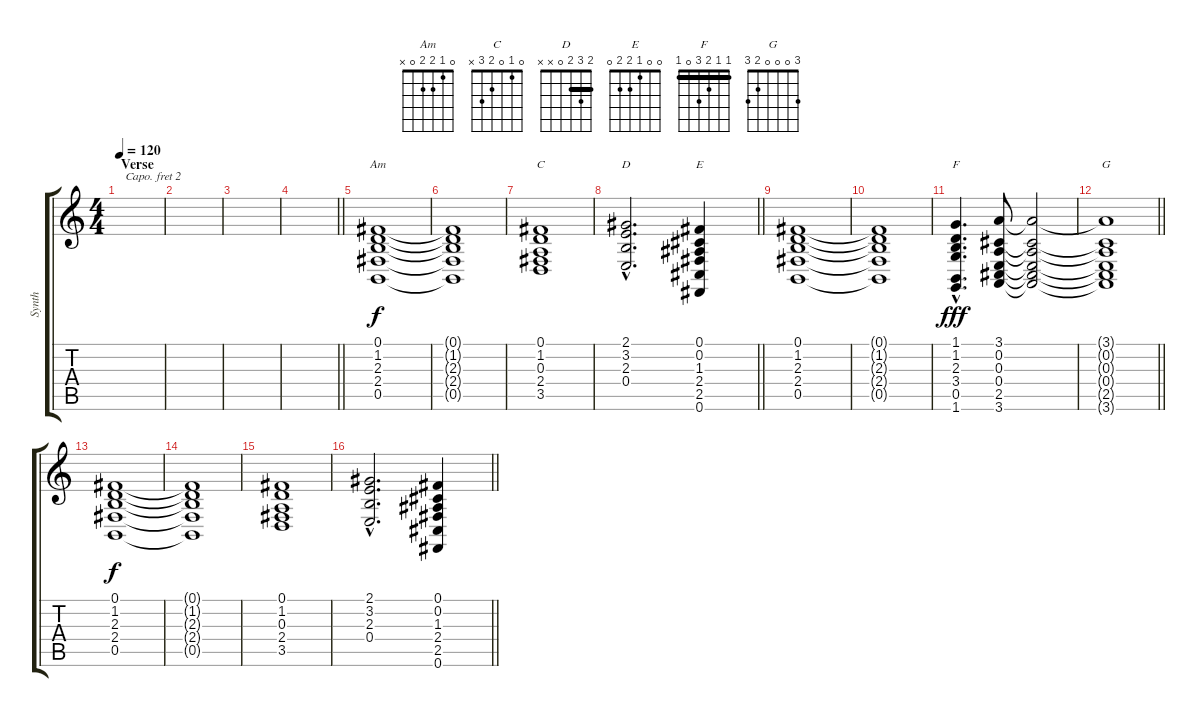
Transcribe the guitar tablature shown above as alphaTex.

\track ("Synth" "Synth") {instrument pad8sweep}
\staff {score tabs}
\capo 2
\tuning (E4 B3 G3 D3 A2 E2) {hide}
\chord ("Am" 0 1 2 2 0 x)
\chord ("C" 0 1 0 2 3 x)
\chord ("D" 2 3 2 0 x x) {barre 2}
\chord ("E" 0 0 1 2 2 0)
\chord ("F" 1 1 2 3 0 1) {barre 1}
\chord ("G" 3 0 0 0 2 3)
\ts (4 4)
\section ("" "Verse")
\tempo 120
\clef g2
\ks c
|
|
|
\barLineRight lightlight
|
(0.1 1.2 2.3 2.4 0.5).1{ch "Am" dy f volume 6} |
(0.1{t} 1.2{t} 2.3{t} 2.4{t} 0.5{t}).1 |
(0.1 1.2 0.3 2.4 3.5).1{ch "C"} |
\barLineRight lightlight
(2.1{hac} 3.2{hac} 2.3{hac} 0.4{hac}).2{d ch "D"} (0.1 0.2 1.3 2.4 2.5 0.6).4{ch "E"} |
(0.1 1.2 2.3 2.4 0.5).1 |
(0.1{t} 1.2{t} 2.3{t} 2.4{t} 0.5{t}).1 |
(1.1{hac} 1.2{hac} 2.3{hac} 3.4{hac} 0.5{hac} 1.6{hac}).4{d ch "F" dy fff} (3.1 0.2 0.3 0.4 2.5 3.6).8 (3.1{t} 0.2{t} 0.3{t} 0.4{t} 2.5{t} 3.6{t}).2 |
\barLineRight lightlight
(3.1{t} 0.2{t} 0.3{t} 0.4{t} 2.5{t} 3.6{t}).1{ch "G"} |
(0.1 1.2 2.3 2.4 0.5).1{dy f volume 6} |
(0.1{t} 1.2{t} 2.3{t} 2.4{t} 0.5{t}).1 |
(0.1 1.2 0.3 2.4 3.5).1 |
\barLineRight lightlight
(2.1{hac} 3.2{hac} 2.3{hac} 0.4{hac}).2{d} (0.1 0.2 1.3 2.4 2.5 0.6).4
